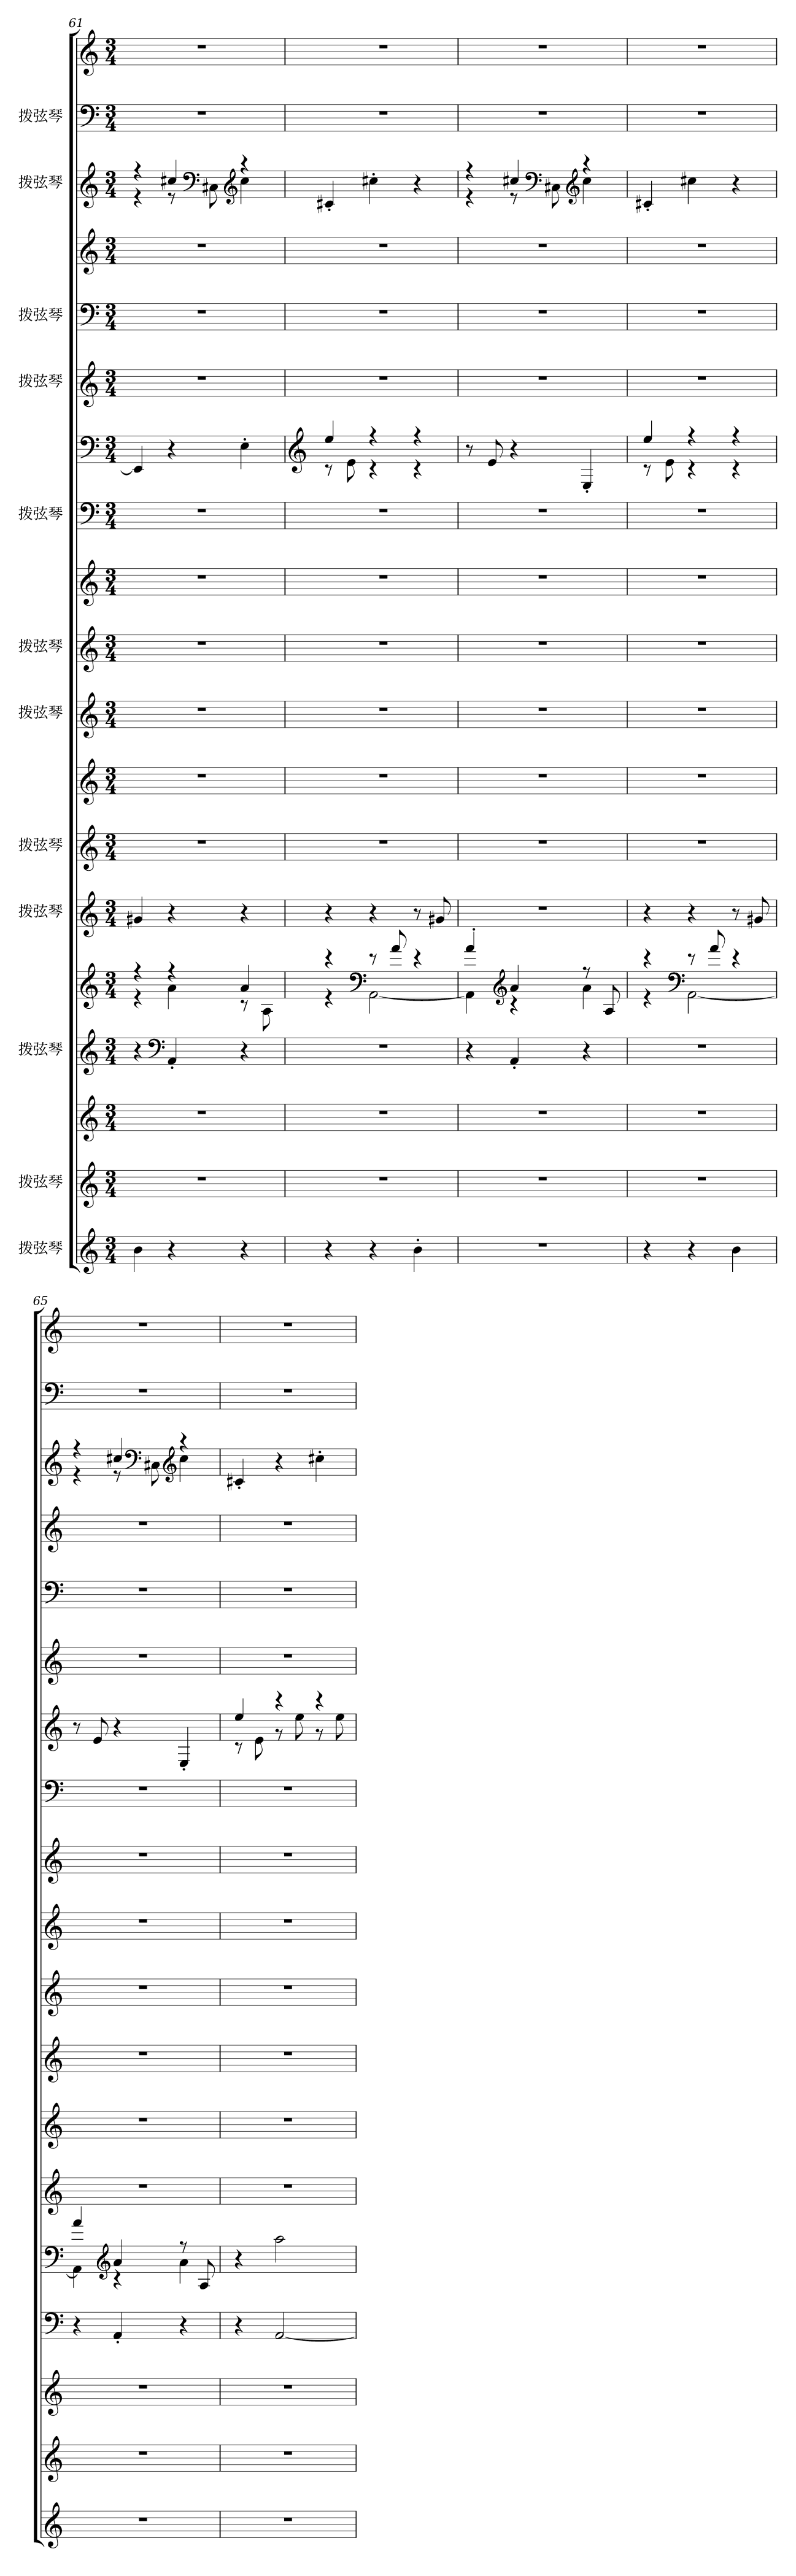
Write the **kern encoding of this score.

**kern	**kern	**kern	**kern	**kern	**kern	**kern	**kern	**kern	**kern	**kern	**kern	**kern	**kern	**kern	**kern	**kern	**kern	**kern
*part12	*part11	*part11	*part10	*part10	*part9	*part8	*part8	*part7	*part6	*part6	*part5	*part5	*part4	*part3	*part3	*part2	*part1	*part1
*staff19	*staff18	*staff17	*staff16	*staff15	*staff14	*staff13	*staff12	*staff11	*staff10	*staff9	*staff8	*staff7	*staff6	*staff5	*staff4	*staff3	*staff2	*staff1
*I"拨弦琴	*I"拨弦琴	*	*I"拨弦琴	*	*I"拨弦琴	*I"拨弦琴	*	*I"拨弦琴	*I"拨弦琴	*	*I"拨弦琴	*	*I"拨弦琴	*I"拨弦琴	*	*I"拨弦琴	*I"拨弦琴	*
!!LO:PB:g=z
*clefG2	*clefG2	*clefG2	*clefG2	*clefG2	*clefG2	*clefG2	*clefG2	*clefG2	*clefG2	*clefG2	*clefF4	*clefF4	*clefG2	*clefF4	*clefG2	*clefG2	*clefF4	*clefG2
*k[]	*k[]	*k[]	*k[]	*k[]	*k[]	*k[]	*k[]	*k[]	*k[]	*k[]	*k[]	*k[]	*k[]	*k[]	*k[]	*k[]	*k[]	*k[]
*M3/4	*M3/4	*M3/4	*M3/4	*M3/4	*M3/4	*M3/4	*M3/4	*M3/4	*M3/4	*M3/4	*M3/4	*M3/4	*M3/4	*M3/4	*M3/4	*M3/4	*M3/4	*M3/4
=61	=61	=61	=61	=61	=61	=61	=61	=61	=61	=61	=61	=61	=61	=61	=61	=61	=61	=61
*	*	*	*	*^	*	*	*	*	*	*	*	*	*	*	*	*^	*	*
4b\	2.r	2.r	4r	4r	4r	4g#X/	2.r	2.r	2.r	2.r	2.r	2.r	4EE/]	2.r	2.r	2.r	4r	4r	2.r	2.r
*	*	*	*clefF4	*	*	*	*	*	*	*	*	*	*	*	*	*	*	*	*	*
4r	.	.	4AA'/	4r	4a\	4r	.	.	.	.	.	.	4r	.	.	.	4cc#X/	8r	.	.
*	*	*	*	*	*	*	*	*	*	*	*	*	*	*	*	*	*clefF4	*	*	*
.	.	.	.	.	.	.	.	.	.	.	.	.	.	.	.	.	.	8C#X\	.	.
*	*	*	*	*	*	*	*	*	*	*	*	*	*	*	*	*	*clefG2	*	*	*
4r	.	.	4r	4a/	8r	4r	.	.	.	.	.	.	4E'\	.	.	.	4r	4cc#\	.	.
.	.	.	.	.	8A\	.	.	.	.	.	.	.	.	.	.	.	.	.	.	.
*	*	*	*	*	*	*	*	*	*	*	*	*	*	*	*	*	*v	*v	*	*
=62	=62	=62	=62	=62	=62	=62	=62	=62	=62	=62	=62	=62	=62	=62	=62	=62	=62	=62	=62
*	*	*	*	*	*	*	*	*	*	*	*	*	*clefG2	*	*	*	*	*	*
*	*	*	*	*	*	*	*	*	*	*	*	*	*^	*	*	*	*	*	*
4r	2.r	2.r	2.r	4r	4r	4r	2.r	2.r	2.r	2.r	2.r	2.r	4ee/	8r	2.r	2.r	2.r	4c#X'/	2.r	2.r
.	.	.	.	.	.	.	.	.	.	.	.	.	.	8e\	.	.	.	.	.	.
*	*	*	*	*clefF4	*	*	*	*	*	*	*	*	*	*	*	*	*	*	*	*
4r	.	.	.	8r	[2AA\	4r	.	.	.	.	.	.	4r	4r	.	.	.	4cc#X'\	.	.
.	.	.	.	8a/	.	.	.	.	.	.	.	.	.	.	.	.	.	.	.	.
4b'\	.	.	.	4r	.	8r	.	.	.	.	.	.	4r	4r	.	.	.	4r	.	.
.	.	.	.	.	.	8g#X/	.	.	.	.	.	.	.	.	.	.	.	.	.	.
*	*	*	*	*	*	*	*	*	*	*	*	*	*v	*v	*	*	*	*	*	*
=63	=63	=63	=63	=63	=63	=63	=63	=63	=63	=63	=63	=63	=63	=63	=63	=63	=63	=63	=63
*	*	*	*	*	*	*	*	*	*	*	*	*	*	*	*	*	*^	*	*
2.r	2.r	2.r	4r	4a'/	4AA\]	2.r	2.r	2.r	2.r	2.r	2.r	2.r	8r	2.r	2.r	2.r	4r	4r	2.r	2.r
.	.	.	.	.	.	.	.	.	.	.	.	.	8e/	.	.	.	.	.	.	.
*	*	*	*	*clefG2	*	*	*	*	*	*	*	*	*	*	*	*	*	*	*	*
.	.	.	4AA'/	4a/	4r	.	.	.	.	.	.	.	4r	.	.	.	4cc#X/	8r	.	.
*	*	*	*	*	*	*	*	*	*	*	*	*	*	*	*	*	*clefF4	*	*	*
.	.	.	.	.	.	.	.	.	.	.	.	.	.	.	.	.	.	8C#X\	.	.
*	*	*	*	*	*	*	*	*	*	*	*	*	*	*	*	*	*clefG2	*	*	*
.	.	.	4r	8r	4a\	.	.	.	.	.	.	.	4E'/	.	.	.	4r	4cc#\	.	.
.	.	.	.	8A/	.	.	.	.	.	.	.	.	.	.	.	.	.	.	.	.
*	*	*	*	*	*	*	*	*	*	*	*	*	*	*	*	*	*v	*v	*	*
!!LO:PB:g=z
=64	=64	=64	=64	=64	=64	=64	=64	=64	=64	=64	=64	=64	=64	=64	=64	=64	=64	=64	=64
*	*	*	*	*	*	*	*	*	*	*	*	*	*^	*	*	*	*	*	*
4r	2.r	2.r	2.r	4r	4r	4r	2.r	2.r	2.r	2.r	2.r	2.r	4ee/	8r	2.r	2.r	2.r	4c#X'/	2.r	2.r
.	.	.	.	.	.	.	.	.	.	.	.	.	.	8e\	.	.	.	.	.	.
*	*	*	*	*clefF4	*	*	*	*	*	*	*	*	*	*	*	*	*	*	*	*
4r	.	.	.	8r	[2AA\	4r	.	.	.	.	.	.	4r	4r	.	.	.	4cc#X\	.	.
.	.	.	.	8a/	.	.	.	.	.	.	.	.	.	.	.	.	.	.	.	.
4b\	.	.	.	4r	.	8r	.	.	.	.	.	.	4r	4r	.	.	.	4r	.	.
.	.	.	.	.	.	8g#X/	.	.	.	.	.	.	.	.	.	.	.	.	.	.
*	*	*	*	*	*	*	*	*	*	*	*	*	*v	*v	*	*	*	*	*	*
=65	=65	=65	=65	=65	=65	=65	=65	=65	=65	=65	=65	=65	=65	=65	=65	=65	=65	=65	=65
*	*	*	*	*	*	*	*	*	*	*	*	*	*	*	*	*	*^	*	*
2.r	2.r	2.r	4r	4a/	4AA\]	2.r	2.r	2.r	2.r	2.r	2.r	2.r	8r	2.r	2.r	2.r	4r	4r	2.r	2.r
.	.	.	.	.	.	.	.	.	.	.	.	.	8e/	.	.	.	.	.	.	.
*	*	*	*	*clefG2	*	*	*	*	*	*	*	*	*	*	*	*	*	*	*	*
.	.	.	4AA'/	4a/	4r	.	.	.	.	.	.	.	4r	.	.	.	4cc#X/	8r	.	.
*	*	*	*	*	*	*	*	*	*	*	*	*	*	*	*	*	*clefF4	*	*	*
.	.	.	.	.	.	.	.	.	.	.	.	.	.	.	.	.	.	8C#X\	.	.
*	*	*	*	*	*	*	*	*	*	*	*	*	*	*	*	*	*clefG2	*	*	*
.	.	.	4r	8r	4a\	.	.	.	.	.	.	.	4E'/	.	.	.	4r	4cc#\	.	.
.	.	.	.	8A/	.	.	.	.	.	.	.	.	.	.	.	.	.	.	.	.
*	*	*	*	*v	*v	*	*	*	*	*	*	*	*	*	*	*	*v	*v	*	*
=66	=66	=66	=66	=66	=66	=66	=66	=66	=66	=66	=66	=66	=66	=66	=66	=66	=66	=66
*	*	*	*	*	*	*	*	*	*	*	*	*^	*	*	*	*	*	*
2.r	2.r	2.r	4r	4r	2.r	2.r	2.r	2.r	2.r	2.r	2.r	4ee/	8r	2.r	2.r	2.r	4c#X'/	2.r	2.r
.	.	.	.	.	.	.	.	.	.	.	.	.	8e\	.	.	.	.	.	.
.	.	.	[2AA/	2aa\	.	.	.	.	.	.	.	4r	8r	.	.	.	4r	.	.
.	.	.	.	.	.	.	.	.	.	.	.	.	8ee\	.	.	.	.	.	.
.	.	.	.	.	.	.	.	.	.	.	.	4r	8r	.	.	.	4cc#X'\	.	.
.	.	.	.	.	.	.	.	.	.	.	.	.	8ee\	.	.	.	.	.	.
*	*	*	*	*	*	*	*	*	*	*	*	*v	*v	*	*	*	*	*	*
=	=	=	=	=	=	=	=	=	=	=	=	=	=	=	=	=	=	=
*-	*-	*-	*-	*-	*-	*-	*-	*-	*-	*-	*-	*-	*-	*-	*-	*-	*-	*-
